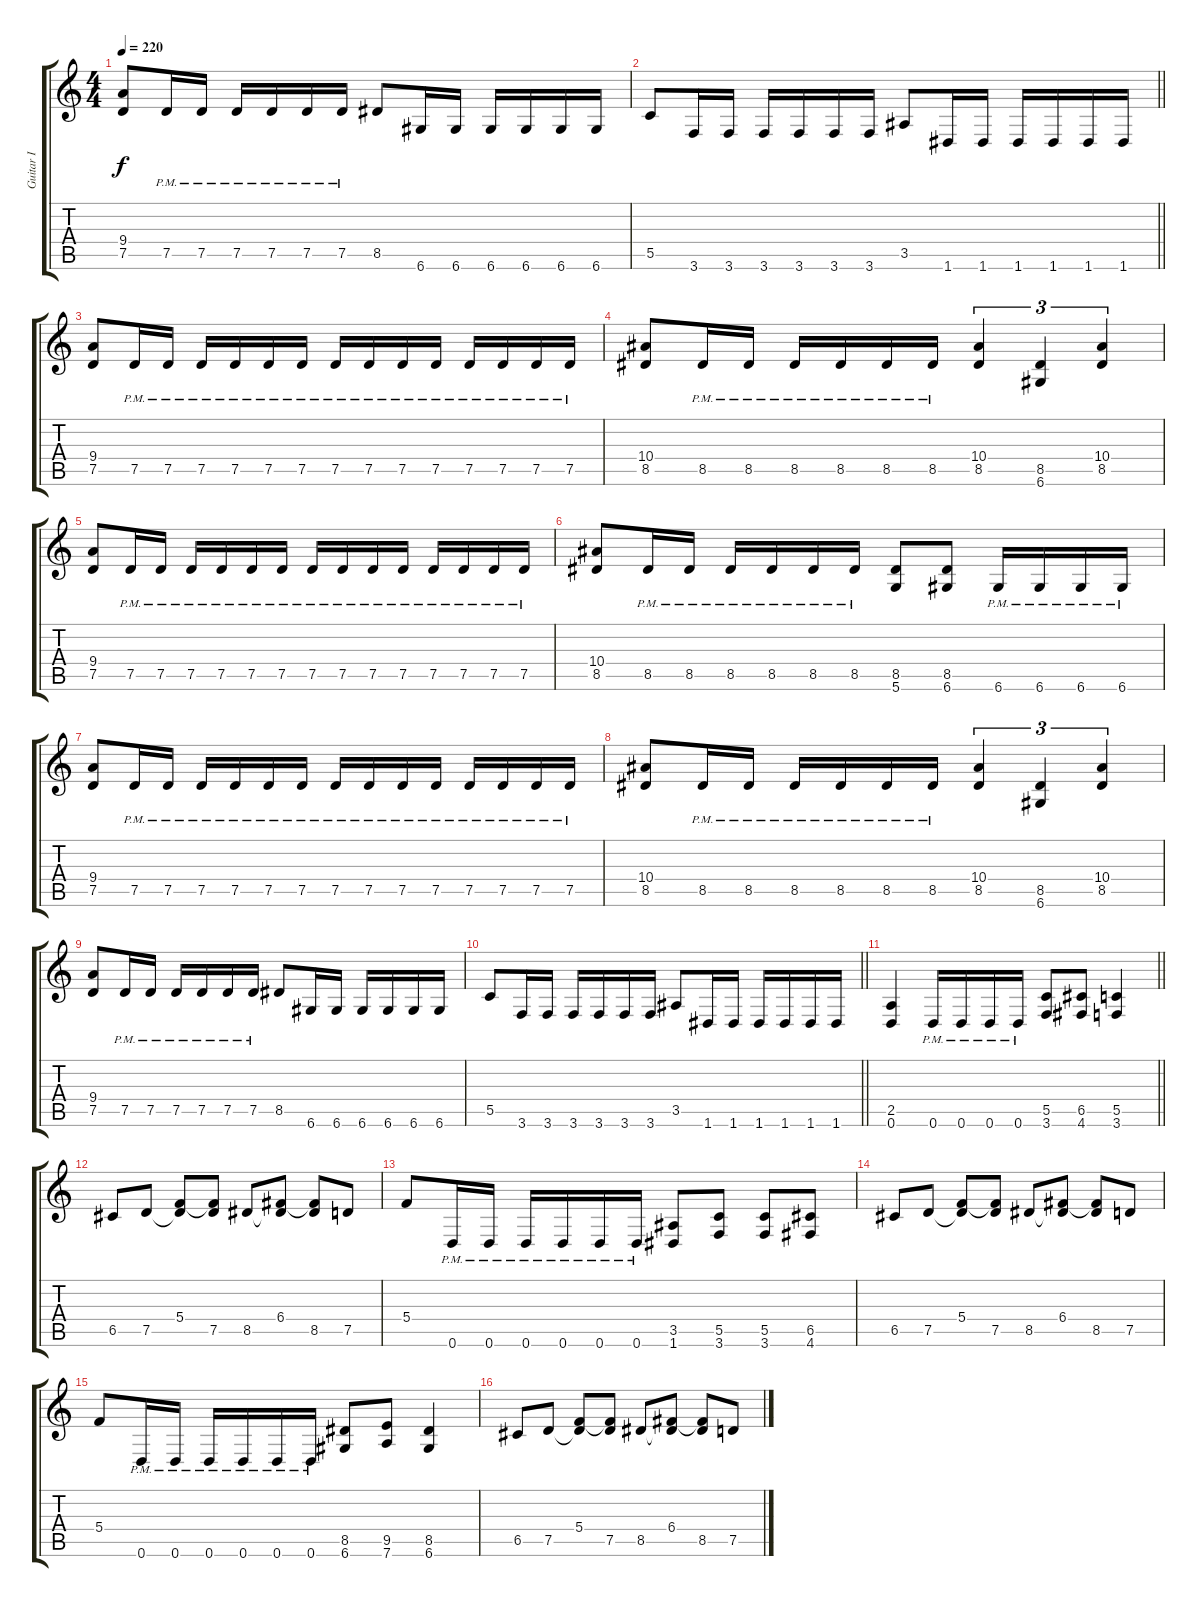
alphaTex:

\track ("Guitar I" "Guitar I") {instrument distortionguitar}
\staff {score tabs}
\tuning (D4 A3 F3 C3 G2 D2) {hide}
\ts (4 4)
\tempo 220
\clef g2
\ks c
(9.4 7.5).8{dy f} 7.5{pm}.16 7.5{pm}.16 7.5{pm}.16 7.5{pm}.16 7.5{pm}.16 7.5{pm}.16 8.5.8 6.6.16 6.6.16 6.6.16 6.6.16 6.6.16 6.6.16 |
\barLineRight lightlight
5.5.8 3.6.16 3.6.16 3.6.16 3.6.16 3.6.16 3.6.16 3.5.8 1.6.16 1.6.16 1.6.16 1.6.16 1.6.16 1.6.16 |
(9.4 7.5).8 7.5{pm}.16 7.5{pm}.16 7.5{pm}.16 7.5{pm}.16 7.5{pm}.16 7.5{pm}.16 7.5{pm}.16 7.5{pm}.16 7.5{pm}.16 7.5{pm}.16 7.5{pm}.16 7.5{pm}.16 7.5{pm}.16 7.5{pm}.16 |
(10.4 8.5).8 8.5{pm}.16 8.5{pm}.16 8.5{pm}.16 8.5{pm}.16 8.5{pm}.16 8.5{pm}.16 (10.4 8.5).4{tu (3 2)} (8.5 6.6).4{tu (3 2)} (10.4 8.5).4{tu (3 2)} |
(9.4 7.5).8 7.5{pm}.16 7.5{pm}.16 7.5{pm}.16 7.5{pm}.16 7.5{pm}.16 7.5{pm}.16 7.5{pm}.16 7.5{pm}.16 7.5{pm}.16 7.5{pm}.16 7.5{pm}.16 7.5{pm}.16 7.5{pm}.16 7.5{pm}.16 |
(10.4 8.5).8 8.5{pm}.16 8.5{pm}.16 8.5{pm}.16 8.5{pm}.16 8.5{pm}.16 8.5{pm}.16 (8.5 5.6).8 (8.5 6.6).8 6.6{pm}.16 6.6{pm}.16 6.6{pm}.16 6.6{pm}.16 |
(9.4 7.5).8 7.5{pm}.16 7.5{pm}.16 7.5{pm}.16 7.5{pm}.16 7.5{pm}.16 7.5{pm}.16 7.5{pm}.16 7.5{pm}.16 7.5{pm}.16 7.5{pm}.16 7.5{pm}.16 7.5{pm}.16 7.5{pm}.16 7.5{pm}.16 |
(10.4 8.5).8 8.5{pm}.16 8.5{pm}.16 8.5{pm}.16 8.5{pm}.16 8.5{pm}.16 8.5{pm}.16 (10.4 8.5).4{tu (3 2)} (8.5 6.6).4{tu (3 2)} (10.4 8.5).4{tu (3 2)} |
(9.4 7.5).8 7.5{pm}.16 7.5{pm}.16 7.5{pm}.16 7.5{pm}.16 7.5{pm}.16 7.5{pm}.16 8.5.8 6.6.16 6.6.16 6.6.16 6.6.16 6.6.16 6.6.16 |
\barLineRight lightlight
5.5.8 3.6.16 3.6.16 3.6.16 3.6.16 3.6.16 3.6.16 3.5.8 1.6.16 1.6.16 1.6.16 1.6.16 1.6.16 1.6.16 |
\section ("" "")
\barLineRight lightlight
(2.5 0.6).4 0.6{pm}.16 0.6{pm}.16 0.6{pm}.16 0.6{pm}.16 (5.5 3.6).8 (6.5 4.6).8 (5.5 3.6).4 |
\section ("" "")
6.5.8 7.5.8 (5.4 7.5{t}).8 (5.4{t} 7.5).8 8.5.8 (6.4 8.5{t}).8 (6.4{t} 8.5).8 7.5.8 |
5.4.8 0.6{pm}.16 0.6{pm}.16 0.6{pm}.16 0.6{pm}.16 0.6{pm}.16 0.6{pm}.16 (3.5 1.6).8 (5.5 3.6).8 (5.5 3.6).8 (6.5 4.6).8 |
6.5.8 7.5.8 (5.4 7.5{t}).8 (5.4{t} 7.5).8 8.5.8 (6.4 8.5{t}).8 (6.4{t} 8.5).8 7.5.8 |
5.4.8 0.6{pm}.16 0.6{pm}.16 0.6{pm}.16 0.6{pm}.16 0.6{pm}.16 0.6{pm}.16 (8.5 6.6).8 (9.5 7.6).8 (8.5 6.6).4 |
6.5.8 7.5.8 (5.4 7.5{t}).8 (5.4{t} 7.5).8 8.5.8 (6.4 8.5{t}).8 (6.4{t} 8.5).8 7.5.8
